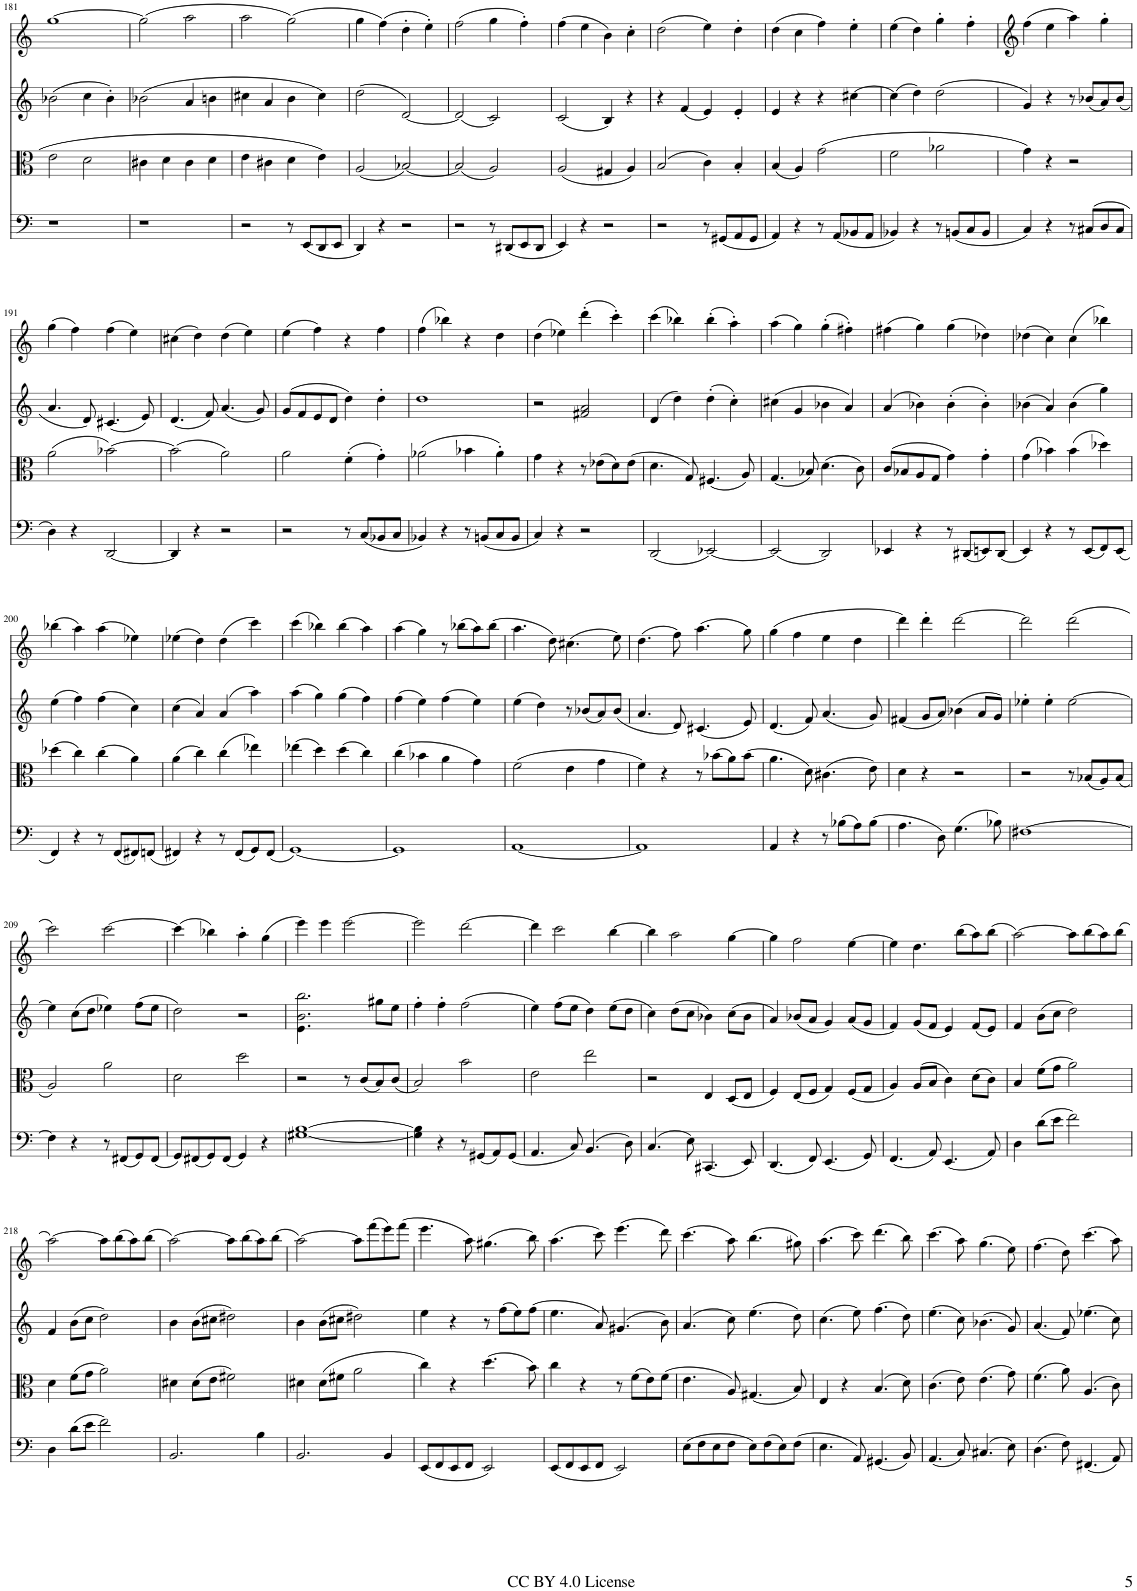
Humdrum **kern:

**kern	**kern	**kern	**kern
*part4	*part3	*part2	*part1
*staff4	*staff3	*staff2	*staff1
*I"Cello	*I"Viola	*I"Violin II	*I"Violin I
*	*I'Vla	*I'Vln	*I'Vln
!!LO:PB:g=z
*clefC4	*clefC3	*clefG2	*clefG2
*k[]	*k[]	*k[]	*k[]
*M2/2	*M2/2	*M2/2	*M2/2
*met(c|)	*met(c|)	*met(c|)	*met(c|)
=181	=181	=181	=181
1r	2e\	(2b-X\	[1gg
.	2d\	4cc\	.
.	.	4b-'\)	.
=182	=182	=182	=182
1r	4c#X\	(2b-X\	(2gg\]
.	4d\	.	.
.	4c#\	4a/	2aa\
.	4d\	4bn\	.
=183	=183	=183	=183
2r	4e\	4cc#X\	2aa\
.	4c#X\	4a/	.
8r	4d\	4b\	(2gg\)
(8EE/L	.	.	.
8DD/	4e\	4cc#\)	.
8EE/J	.	.	.
=184	=184	=184	=184
4DD/)	(2A/	(2dd\	4gg\
4r	.	.	(4ff\)
2r	[2B-X/)	[2d/)	4dd'\
.	.	.	4ee'\)
=185	=185	=185	=185
2r	(2B-/]	(2d/]	(2ff\
8r	2A/)	2c/)	4gg\
(8DD#X/L	.	.	.
8EE/	.	.	4ff'\)
8DD#/J	.	.	.
=186	=186	=186	=186
4EE/)	(2A/	(2c/	(4ff\
4r	.	.	4ee\
2r	4G#X/	4B/)	4b\)
.	4A/)	4r	4cc'\
=187	=187	=187	=187
2r	(2B/	4r	(2dd\
.	.	(4f/	.
8r	4c\)	4e/)	4ee\)
(8GG#X/L	.	.	.
8AA/	4B'/	4e'/	4dd'\
8GG#/J	.	.	.
=188	=188	=188	=188
4AA/)	(4B/	4e/	(4dd\
4r	4A/)	4r	4cc\
8r	(2g\	4r	4ff\)
(8AA/L	.	.	.
8BB-X/	.	[4cc#X\	4ee'\
8AA/J	.	.	.
=189	=189	=189	=189
4BB-X/)	2f\	(4cc#\]	(4ee\
4r	.	4dd\)	4dd\)
8r	2a-X\	(2dd\	4gg'\
(8BBn/L	.	.	.
8C/	.	.	4ff'\
8BB/J	.	.	.
=190	=190	=190	=190
4C/)	4g\)	4g/)	(4ff\
4r	4r	4r	4ee\
8r	2r	8r	4aa\)
(8C#X/L	.	(8b-X/L	.
8D/	.	8a/)	4gg'\
8C#/J	.	(8b-/J	.
!!LO:LB:g=z
=191	=191	=191	=191
4D\)	(2a\	4.a/	(4gg\
4r	.	.	4ff\)
.	.	8d/)	.
[2DD/	[2b-X\)	(4.c#X/	(4ff\
.	.	.	4ee\)
.	.	8e/)	.
=192	=192	=192	=192
4DD/]	(2b-\]	(4.d/	(4cc#X\
4r	.	.	4dd\)
.	.	8f/)	.
2r	2a\)	(4.a/	(4dd\
.	.	.	4ee\)
.	.	8g/)	.
=193	=193	=193	=193
2r	2a\	(8g/L	(4ee\
.	.	8f/	.
.	.	8e/	4ff\)
.	.	8d/J	.
8r	(4f'\	4dd\)	4r
(8C/L	.	.	.
8BB-X/	4g'\)	4dd'\	4ff\
8C/J	.	.	.
=194	=194	=194	=194
4BB-X/)	(2a-X\	1dd	(4ff\
4r	.	.	4bb-X\)
8r	4b-X\	.	4r
(8BBn/L	.	.	.
8C/	4a-'\)	.	4dd\
8BB/J	.	.	.
=195	=195	=195	=195
4C/)	4g\	2r	(4dd\
4r	4r	.	4ee-X\)
2r	8r	2f#X/ 2a/	(4ddd'\
.	(8e-X\L	.	.
.	8d\)	.	4ccc'\)
.	(8e-\J	.	.
=196	=196	=196	=196
(2DD/	4.d\	(4d/	(4ccc\
.	.	4dd\)	4bb-X\)
.	8G/)	.	.
[2EE-X/)	(4.F#X/	(4dd'\	(4bb-'\
.	.	4cc'\)	4aa'\)
.	8A/)	.	.
=197	=197	=197	=197
(2EE-/]	(4.G/	(4cc#X\	(4aa\
.	.	4g/	4gg\)
.	8B-X/)	.	.
2DD/)	(4.d\	4b-X\	(4gg'\
.	.	4a/)	4ff#X'\)
.	8c\)	.	.
=198	=198	=198	=198
4EE-X/	(8c/L	(4a/	(4ff#X\
.	8B-X/	.	.
4r	8A/	4b-X\)	4gg\)
.	8G/J	.	.
8r	4g\)	(4b-'\	(4gg\
(8DD#X/L	.	.	.
8EEn/)	4g'\	4b-'\)	4dd-X\)
(8DD#/J	.	.	.
=199	=199	=199	=199
4EE/)	(4g\	(4b-X\	(4dd-X\
4r	4b-X\)	4a/)	4cc\)
8r	(4b-\	(4b-\	(4cc\
(8EE/L	.	.	.
8FF/)	4dd-X\)	4gg\)	4bb-X\)
(8EE/J	.	.	.
!!LO:LB:g=z
=200	=200	=200	=200
4FF/)	(4dd-X\	(4ee\	(4bb-X\
4r	4cc\)	4ff\)	4aa\)
8r	(4cc\	(4ff\	(4aa\
(8FF/L	.	.	.
8FF#X/)	4a\)	4cc\)	4ee-X\)
(8FFn/J	.	.	.
=201	=201	=201	=201
4FF#X/)	(4a\	(4cc\	(4ee-X\
4r	4cc\)	4a/)	4dd\)
8r	(4cc\	(4a/	(4dd\
(8FF#/L	.	.	.
8GG/)	4ee-X\)	4aa\)	4ccc\)
(8FF#/J	.	.	.
=202	=202	=202	=202
[1GG)	(4ee-X\	(4aa\	(4ccc\
.	4dd\)	4gg\)	4bb-X\)
.	(4dd\	(4gg\	(4bb-\
.	4cc\)	4ff\)	4aa\)
=203	=203	=203	=203
1GG]	(4cc\	(4ff\	(4aa\
.	4b-X\	4ee\)	4gg\)
.	4a\	(4ff\	8r
.	.	.	(8bb-X\L
.	4g\)	4ee\)	8aa\)
.	.	.	(8bb-\J
=204	=204	=204	=204
[1AA	(2f\	(4ee\	4.aa\
.	.	4dd\)	.
.	.	.	8dd\)
.	4e\	8r	(4.cc#X\
.	.	(8b-X/L	.
.	4g\	8a/)	.
.	.	(8b-/J	8ee\)
=205	=205	=205	=205
1AA]	4f\)	4.a/	(4.dd\
.	4r	.	.
.	.	8d/)	8ff\)
.	8r	(4.c#X/	(4.aa\
.	(8b-X\L	.	.
.	8a\)	.	.
.	(8b-\J	8e/)	8gg\)
=206	=206	=206	=206
4AA/	4.a\	(4.d/	(4gg\
4r	.	.	4ff\
.	8d\)	8f/)	.
8r	(4.c#X\	(4.a/	4ee\
(8B-X\L	.	.	.
8A\)	.	.	4dd\
(8B-\J	8e\)	8g/)	.
=207	=207	=207	=207
4.A\	4d\	(4f#X/	4ddd\)
.	4r	8g/L	4ddd'\
8D\)	.	8a/J)	.
(4.G\	2r	(4b-X\	[2ddd\
.	.	8a/L	.
8B-X\)	.	8g/J)	.
=208	=208	=208	=208
[1F#X	2r	4ee-X'\	2ddd\]
.	.	4ee-'\	.
.	8r	[2ee-\	(2ddd\
.	(8B-X/L	.	.
.	8A/)	.	.
.	(8B-/J	.	.
!!LO:LB:g=z
=209	=209	=209	=209
4F#\]	2A/)	4ee-\]	2ccc\)
4r	.	(8cc\L	.
.	.	8dd\J	.
8r	2a\	4ee-X\)	[2ccc\
(8FF#X/L	.	.	.
8GG/)	.	(8ff\L	.
(8FF#/J	.	8ee-\J	.
=210	=210	=210	=210
8GG/L)	2d\	2dd\)	(4ccc\]
(8FF#X/	.	.	.
8GG/)	.	.	4bb-X\)
(8FF#/J	.	.	.
4GG/)	2dd\	2r	4aa'\
4r	.	.	(4gg\
=211	=211	=211	=211
!	!	!LO:N:n=1:head=solid	!
[1G#X [1B	2r	2.e\ 2.b\ 2.bb\	4eee\)
.	.	.	4eee\
.	8r	.	[2eee\
.	(8c/L	.	.
.	8B/)	8gg#X\L	.
.	(8c/J	8ee\J	.
=212	=212	=212	=212
4G#\] 4B\]	2B/)	4ff'\	2eee\]
4r	.	4ff'\	.
8r	2b\	(2ff\	[2ddd\
(8GG#X/L	.	.	.
8AA/)	.	.	.
(8GG#/J	.	.	.
=213	=213	=213	=213
4.AA/	2e\	4ee\)	4ddd\]
.	.	(8ff\L	2ccc\
8C/)	.	8ee\J	.
(4.BB/	2ee\	4dd\)	.
.	.	(8ee\L	[4bb\
8D\)	.	8dd\J	.
=214	=214	=214	=214
(4.C/	2r	4cc\)	4bb\]
.	.	(8dd\L	2aa\
8E\)	.	8cc\J	.
(4.CC#X/	4E/	4b-X\)	.
.	(8D/L	(8cc\L	[4gg\
8EE/)	8E/J	8b-\J	.
=215	=215	=215	=215
(4.DD/	4F/)	4a/)	4gg\]
.	(8E/L	(8b-X/L	2ff\
8FF/)	8F/J	8a/J	.
(4.EE/	4G/)	4g/)	.
.	(8F/L	(8a/L	[4ee\
8GG/)	8G/J	8g/J	.
=216	=216	=216	=216
(4.FF/	4A/)	4f/)	4ee\]
.	(8A/L	(8g/L	4.dd\
8AA/)	8B/J	8f/J	.
(4.EE/	4c\)	4e/)	.
.	.	.	(8bb\L
.	(8d\L	(8f/L	8aa\)
8AA/)	8c\J)	8e/J)	(8bb\J
=217	=217	=217	=217
4D\	4B/	4f/	[2aa\)
(8d\L	(8f\L	(8b\L	.
8e\J	8g\J	8cc\J	.
2f\)	2a\)	2dd\)	8aa\L]
.	.	.	(8bb\
.	.	.	8aa\)
.	.	.	(8bb\J
!!LO:LB:g=z
=218	=218	=218	=218
4D\	4d\	4f/	[2aa\)
(8d\L	(8f\L	(8b\L	.
8e\J	8g\J	8cc\J	.
2f\)	2a\)	2dd\)	8aa\L]
.	.	.	(8bb\
.	.	.	8aa\)
.	.	.	(8bb\J
=219	=219	=219	=219
2.BB/	4d#X\	4b\	[2aa\)
.	(8d#\L	(8b\L	.
.	8e\J	8cc#X\J	.
.	2f#X\)	2dd#X\)	8aa\L]
.	.	.	(8bb\
4B\	.	.	8aa\)
.	.	.	(8bb\J
=220	=220	=220	=220
2.BB/	4d#X\	4b\	[2aa\)
.	(8d#\L	(8b\L	.
.	8f#X\J	8cc#X\J	.
.	2a\	2dd#X\)	8aa\L]
.	.	.	(8fff\
4BB/	.	.	8eee\)
.	.	.	(8fff\J
=221	=221	=221	=221
(8EE/L	4cc\)	4ee\	4.eee\
8FF/	.	.	.
8EE/	4r	4r	.
8FF/J	.	.	8aa\)
2EE/)	(4.dd\	8r	(4.gg#X\
.	.	(8ff\L	.
.	.	8ee\)	.
.	8b\)	(8ff\J	8bb\)
=222	=222	=222	=222
(8EE/L	4cc\	4.ee\	(4.aa\
8FF/	.	.	.
8EE/	4r	.	.
8FF/J	.	8a/)	8ccc\)
2EE/)	8r	(4.g#X/	(4.eee\
.	(8f\L	.	.
.	8e\)	.	.
.	(8f\J	8b\)	8ddd\)
=223	=223	=223	=223
(8E\L	4.e\	(4.a/	(4.ccc\
8F\	.	.	.
8E\	.	.	.
8F\J	8A/)	8cc\)	8aa\)
8E\L)	(4.G#X/	(4.ee\	(4.bb\
(8F\	.	.	.
8E\)	.	.	.
(8F\J	8B/)	8dd\)	8gg#X\)
=224	=224	=224	=224
4.E\	4E/	(4.cc\	(4.aa\
.	4r	.	.
8AA/)	.	8ee\)	8ccc\)
(4.GG#X/	(4.B/	(4.ff\	(4.ddd\
8BB/)	8d\)	8dd\)	8bb\)
=225	=225	=225	=225
(4.AA/	(4.c\	(4.ee\	(4.ccc\
8C/)	8e\)	8cc\)	8aa\)
(4.C#X/	(4.e\	(4.b-X\	(4.gg\
8E\)	8g\)	8g/)	8ee\)
=226	=226	=226	=226
(4.D\	(4.f\	(4.a/	(4.ff\
8F\)	8a\)	8f/)	8dd\)
(4.FF#X/	(4.A/	(4.ee-X\	(4.ccc\
8AA/)	8c\)	8cc\)	8aa\)
=	=	=	=
*-	*-	*-	*-
